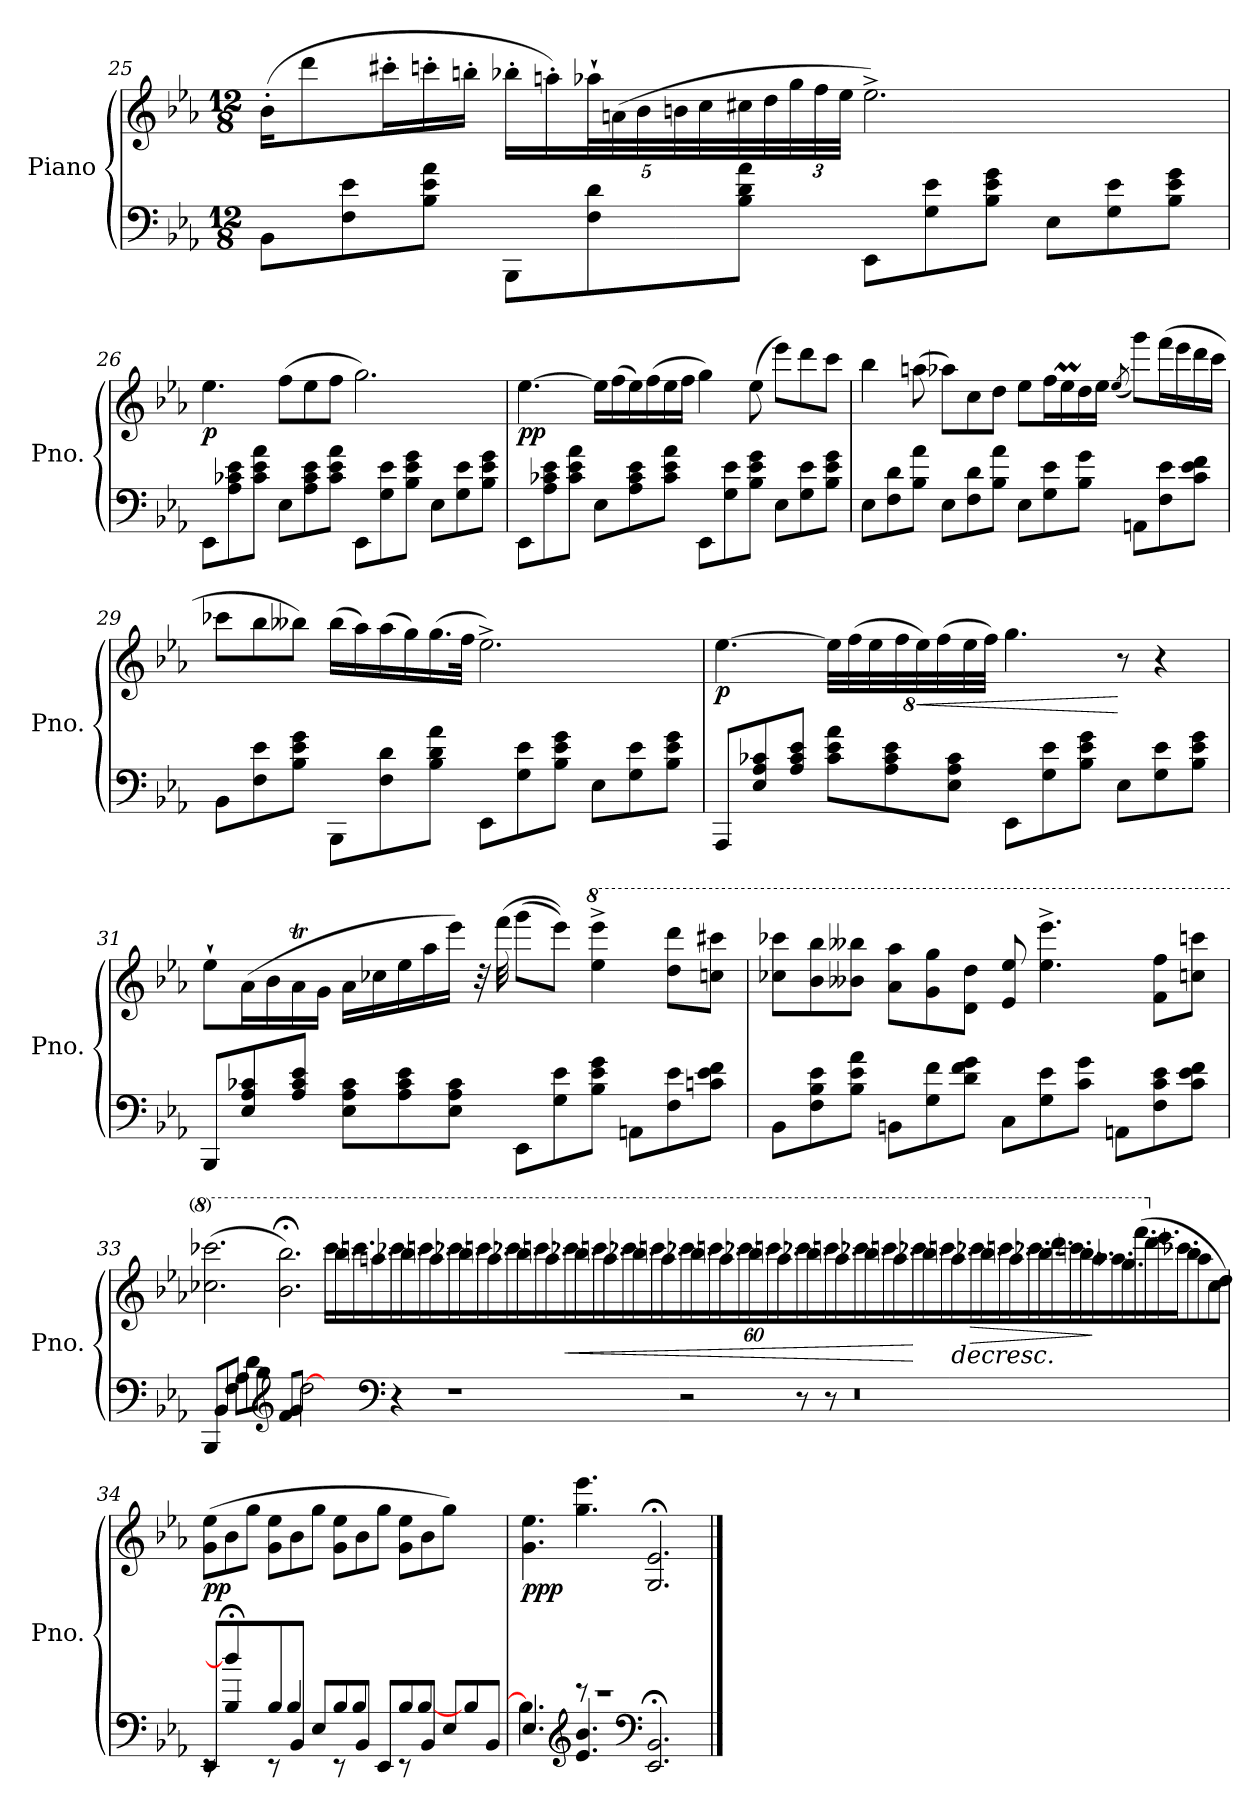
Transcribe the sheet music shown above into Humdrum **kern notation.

**kern	**kern	**dynam
*part1	*part1	*part1
*staff2	*staff1	*staff1/2
*I"Piano	*	*
*I'Pno.	*	*
*clefF4	*clefG2	*
*k[b-e-a-]	*k[b-e-a-]	*
*M12/8	*M12/8	*
=25	=25	=25
8BB-\L	(16b-'\KL	.
.	8ddd\	.
8F\ 8e-\	.	.
.	16ccc#X'\L	.
8B-\ 8e-\ 8a-\J	16cccn'\	.
.	16bbn'\JJ	.
8BBB-\L	16bb-X'\LL	.
.	16aan'\)	.
*	*Xbrackettup	*
8F\ 8d\	40aa-X`\L	.
.	(40an\	.
.	40b-\	.
.	40bn\	.
.	40cc\	.
8B-\ 8d\ 8a-\J	32cc#X\	.
.	32dd\	.
.	48gg\	.
.	48ff\	.
.	48ee-\JJJ	.
8EE-\L	2.ee-^\)	.
8G\ 8e-\	.	.
8B-\ 8e-\ 8g\J	.	.
8E-\L	.	.
8G\ 8e-\	.	.
8B-\ 8e-\ 8g\J	.	.
!!LO:PB:g=z
=26	=26	=26
!	!	!LO:DY:b
8EE-\L	4.ee-\	p
8A-\ 8c-X\ 8e-\	.	.
8c-\ 8e-\ 8a-\J	.	.
8E-\L	(8ff\L	.
8A-\ 8c-\ 8e-\	8ee-\	.
8c-\ 8e-\ 8a-\J	8ff\J	.
8EE-\L	2.gg\)	.
8G\ 8e-\	.	.
8B-\ 8e-\ 8g\J	.	.
8E-\L	.	.
8G\ 8e-\	.	.
8B-\ 8e-\ 8g\J	.	.
=27	=27	=27
!	!	!LO:DY:b
8EE-\L	[4.ee-\	pp
8A-\ 8c-X\ 8e-\	.	.
8c-\ 8e-\ 8a-\J	.	.
8E-\L	16ee-\LL]	.
.	(16ff\	.
8A-\ 8c-\ 8e-\	16ee-\)	.
.	(16ff\	.
8c-\ 8e-\ 8a-\J	16ee-\	.
.	16ff\JJ	.
8EE-\L	4gg\)	.
8G\ 8e-\	.	.
8B-\ 8e-\ 8g\J	(8ee-\	.
8E-\L	8eee-\L)	.
8G\ 8e-\	8ddd\	.
8B-\ 8e-\ 8g\J	8ccc\J	.
=28	=28	=28
8E-\L	4bb-\	.
8F\ 8d\	.	.
8B-\ 8a-\J	(8aan\	.
8E-\L	8aa-X\L)	.
8F\ 8d\	8cc\	.
8B-\ 8a-\J	8dd\J	.
8E-\L	8ee-\L	.
8G\ 8e-\	16ff\L	.
.	16ee-M\	.
8B-\ 8g\J	16dd\	.
.	16ee-\JJ	.
.	(8qee-/	.
8AAn\L	8ggg\L)	.
8F\ 8e-\	(16fff\L	.
.	16eee-\	.
8c\ 8e-\ 8f\J	16ddd\	.
.	16ccc\JJ	.
=29	=29	=29
8BB-\L	8ccc-X\L	.
8F\ 8e-\	8bb-\	.
8B-\ 8e-\ 8g\J	8bb--X\J)	.
8BBB-\L	(16bb--\LL	.
.	16aa-\)	.
8F\ 8d\	(16aa-\	.
.	16gg\)	.
8B-\ 8d\ 8a-\J	(16.gg\	.
.	32ff\JJk	.
8EE-\L	2.ee-^\)	.
8G\ 8e-\	.	.
8B-\ 8e-\ 8g\J	.	.
8E-\L	.	.
8G\ 8e-\	.	.
8B-\ 8e-\ 8g\J	.	.
=30	=30	=30
!	!	!LO:DY:b
8AAA-/L	[4.ee-\	p
8E-/ 8A-/ 8c-X/	.	.
8A-/ 8c-/ 8e-/J	.	.
8c-\ 8e-\ 8a-\L	64%3ee-\LL]	.
.	(64%3ff\	.
.	64%3ee-\	.
8A-\ 8c-\ 8e-\	.	.
.	64%3ff\	.
!	!	!LO:HP:b
.	64%3ee-\)	<
.	(64%3ff\	.
8E-\ 8A-\ 8c-\J	.	.
.	64%3ee-\	.
.	64%3ff\JJ)	.
8EE-\L	4.gg\	.
8G\ 8e-\	.	.
8B-\ 8e-\ 8g\J	.	.
8E-\L	8r	[
8G\ 8e-\	4r	.
8B-\ 8e-\ 8g\J	.	.
!!LO:LB:g=z
=31	=31	=31
8BBB-/L	8ee-`\L	.
8E-/ 8A-/ 8c-X/	(16a-\L	.
.	16b-\	.
8A-/ 8c-/ 8e-/J	16a-T\	.
.	16g\JJ	.
8E-\ 8A-\ 8c-\L	16a-\LL	.
.	16cc-X\	.
8A-\ 8c-\ 8e-\	16ee-\	.
.	16aa-\	.
8E-\ 8A-\ 8c-\J	16eee-\JJ)	.
.	32r	.
.	(32fff\	.
8EE-\L	(8ggg\L	.
8G\ 8e-\	8eee-\J))	.
*	*8va	*
8B-\ 8e-\ 8g\J	4eee-\^ 4eeee-\^	.
8AAn\L	.	.
8F\ 8e-\	8ddd\ 8dddd\L	.
8cn\ 8e-\ 8f\J	8cccn\ 8cccc#X\J	.
=32	=32	=32
8BB-\L	8ccc-X\ 8cccc-X\L	.
8F\ 8B-\ 8e-\	8bb-\ 8bbb-\	.
8B-\ 8e-\ 8a-\J	8bb--X\ 8bbb--X\J	.
8BBn\L	8aa-\ 8aaa-\L	.
8G\ 8f\	8gg\ 8ggg\	.
8d\ 8f\ 8g\J	8dd\ 8ddd\J	.
8C\L	8ee-/ 8eee-/	.
8G\ 8e-\	4.eee-\^ 4.eeee-\^	.
8c\ 8g\J	.	.
8AAn\L	.	.
8F\ 8c\ 8e-\	8ff\ 8fff\L	.
8c\ 8e-\ 8f\J	8cccn\ 8ccccn\J	.
!!LO:LB:g=z
=33	=33	=33
8BBB-/L	(2.ccc-X\ 2.cccc-X\	.
8BB-/	.	.
8F/J	.	.
8A-\L	.	.
8d\	.	.
8B-\J	.	.
*clefG2	*	*
8f/L	2.bb-\;< 2.bbb-\;<)	.
8g/J	.	.
[2dd\	.	.
4ryy	24.cccc-\LL	.
.	24.bbb-\	.
.	24.ccccn\	.
.	24.aaan\	.
*clefF4	*	*
4r	24.cccc-X\	.
.	24.bbb-\	.
.	24.ccccn\	.
.	24.aaa\	.
1r	24.cccc-X\	.
.	24.bbb-\	.
.	24.ccccn\	.
.	24.aaa\	.
.	24.cccc-X\	.
.	24.bbb-\	.
.	24.ccccn\	.
.	24.aaa\	.
!	!	!LO:HP:b
.	24.cccc-X\	<
.	24.bbb-\	.
.	24.ccccn\	.
.	24.aaa\	.
.	24.cccc-X\	.
.	24.bbb-\	.
.	24.ccccn\	.
.	24.aaa\	.
2r	24.cccc-X\	.
.	24.bbb-\	.
.	24.ccccn\	.
.	24.aaa\	.
.	24.cccc-X\	.
.	24.bbb-\	.
.	24.ccccn\	.
.	24.aaa\	.
8r	24.cccc-X\	.
.	24.bbb-\	.
8r	24.ccccn\	.
.	24.aaa\	.
0r	24.cccc-X\	.
.	24.bbb-\	.
.	24.ccccn\	.
.	24.aaa\	.
.	24.cccc-X\	[
.	24.bbb-\	.
.	24.ccccn\	.
!	!	!LO:HP:b
.	24.aaa\	>
!	!	!LO:HP:b
.	24.cccc-X\	>
.	24.bbb-\	.
.	24.ccccn\	.
.	24.aaa\	.
.	24.cccc-X\	.
.	24.bbb-\	.
.	24.dddd\	.
.	24.ccccn\	.
.	24.bbb-\	.
.	24.aaa\	]
.	24.aaa-X\	.
.	24.ggg\	.
*	*X8va	*
.	(24.fff\	.
.	24.ddd\	.
.	24.eee-\	.
.	24.ccc-X\J	.
.	8bb-\	.
.	8aa-\	.
.	8cc-\	.
.	8dd\J)	.
.	.	]
!!LO:LB:g=z
=34	=34	=34
*^	*	*
!	!	!	!LO:DY:b
8EE-/L	8rEE	(8g\ 8ee-\L	pp
4dd;<\]	4B-/	8b-\	.
.	.	8gg\J	.
8B-/	8rEE	8g\ 8ee-\L	.
8BB-/J	4B-/	8b-\	.
8E-/L	.	8gg\J	.
8B-/	8rEE	8g\ 8ee-\L	.
8BB-/J	4B-/	8b-\	.
8EE-/L	.	8gg\J	.
8B-/	8rEE	8g\ 8ee-\L	.
8BB-/J	[4B-/	8b-\	.
8E-/L	.	8gg\J)	.
8B-/	4ryy	4ryy	.
8BB-/J	.	.	.
=35	=35	=35	=35
!	!	!	!LO:DY:b
4.E-/	4.B-\]	4.g\ 4.ee-\	ppp
*clefG2	*	*	*
4.e-/ 4.b-/	8rccc	4.gg\ 4.eee-\	.
.	1rccc	.	.
*clefF4	*	*	*
2.EE-/;< 2.BB-/;<	.	2.G/;< 2.e-/;<	.
*v	*v	*	*
==	==	==
*-	*-	*-
